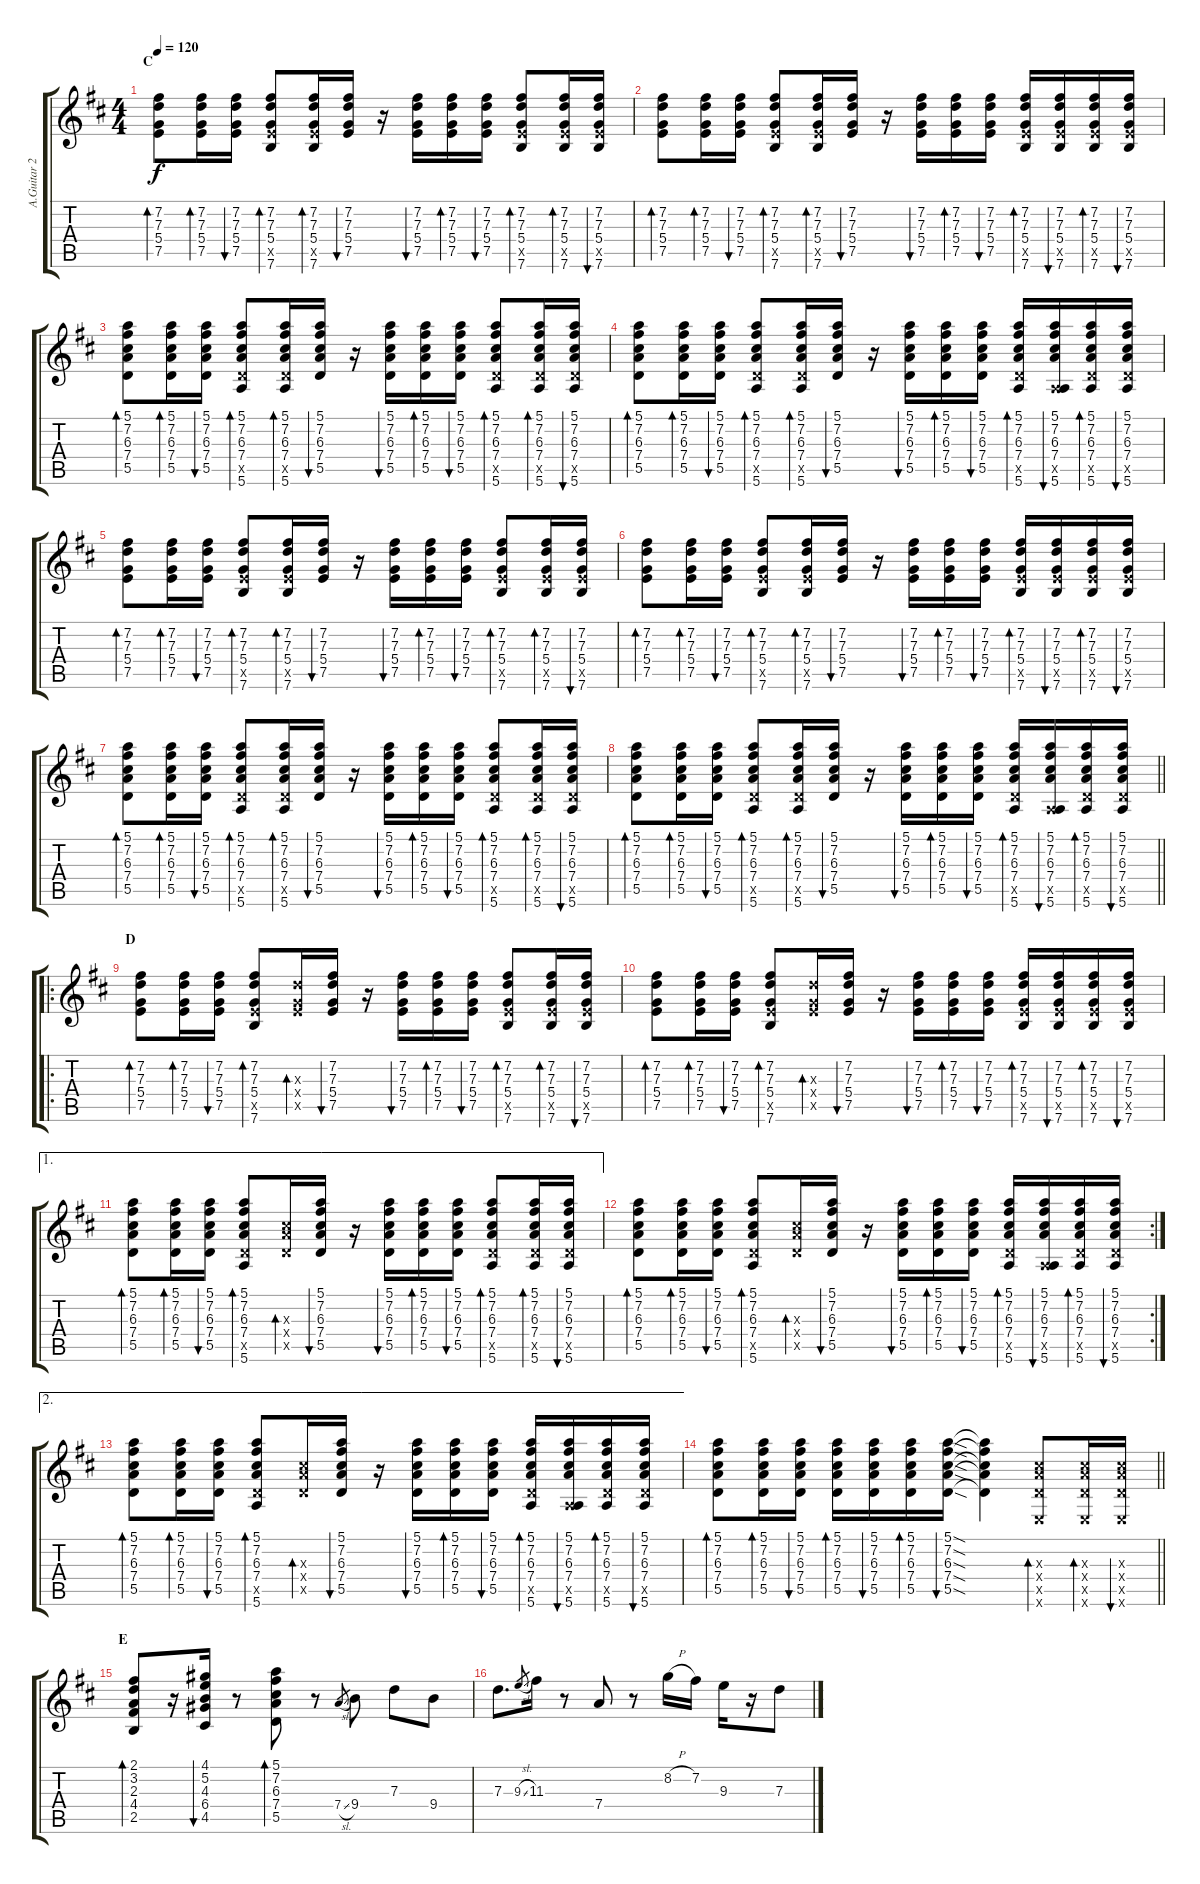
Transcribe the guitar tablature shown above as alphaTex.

\track ("A.Guitar 2" "A.Guitar 2") {instrument acousticguitarsteel}
\staff {score tabs}
\tuning (E4 B3 G3 D3 A2 E2) {hide}
\ts (4 4)
\section ("" "C")
\tempo 120
\clef g2
\ks d
(7.2 7.3 5.4 7.5).8{bd 30 dy f} (7.2 7.3 5.4 7.5).16{bd 30} (7.2 7.3 5.4 7.5).16{bu 30} (7.2 7.3 5.4 7.5{x} 7.6).8{bd 30} (7.2 7.3 5.4 7.5{x} 7.6).16{bd 30} (7.2 7.3 5.4 7.5).16{bu 30} r.16 (7.2 7.3 5.4 7.5).16{bu 30} (7.2 7.3 5.4 7.5).16{bd 30} (7.2 7.3 5.4 7.5).16{bu 30} (7.2 7.3 5.4 7.5{x} 7.6).8{bd 30} (7.2 7.3 5.4 7.5{x} 7.6).16{bd 30} (7.2 7.3 5.4 7.5{x} 7.6).16{bu 30} |
(7.2 7.3 5.4 7.5).8{bd 30} (7.2 7.3 5.4 7.5).16{bd 30} (7.2 7.3 5.4 7.5).16{bu 30} (7.2 7.3 5.4 7.5{x} 7.6).8{bd 30} (7.2 7.3 5.4 7.5{x} 7.6).16{bd 30} (7.2 7.3 5.4 7.5).16{bu 30} r.16 (7.2 7.3 5.4 7.5).16{bu 30} (7.2 7.3 5.4 7.5).16{bd 30} (7.2 7.3 5.4 7.5).16{bu 30} (7.2 7.3 5.4 7.5{x} 7.6).16{bd 30} (7.2 7.3 5.4 7.5{x} 7.6).16{bu 30} (7.2 7.3 5.4 7.5{x} 7.6).16{bd 30} (7.2 7.3 5.4 7.5{x} 7.6).16{bu 30} |
(5.1 7.2 6.3 7.4 5.5).8{bd 30} (5.1 7.2 6.3 7.4 5.5).16{bd 30} (5.1 7.2 6.3 7.4 5.5).16{bu 30} (5.1 7.2 6.3 7.4 5.5{x} 5.6).8{bd 30} (5.1 7.2 6.3 7.4 5.5{x} 5.6).16{bd 30} (5.1 7.2 6.3 7.4 5.5).16{bu 30} r.16 (5.1 7.2 6.3 7.4 5.5).16{bu 30} (5.1 7.2 6.3 7.4 5.5).16{bd 30} (5.1 7.2 6.3 7.4 5.5).16{bu 30} (5.1 7.2 6.3 7.4 5.5{x} 5.6).8{bd 30} (5.1 7.2 6.3 7.4 5.5{x} 5.6).16{bd 30} (5.1 7.2 6.3 7.4 5.5{x} 5.6).16{bu 30} |
(5.1 7.2 6.3 7.4 5.5).8{bd 30} (5.1 7.2 6.3 7.4 5.5).16{bd 30} (5.1 7.2 6.3 7.4 5.5).16{bu 30} (5.1 7.2 6.3 7.4 5.5{x} 5.6).8{bd 30} (5.1 7.2 6.3 7.4 5.5{x} 5.6).16{bd 30} (5.1 7.2 6.3 7.4 5.5).16{bu 30} r.16 (5.1 7.2 6.3 7.4 5.5).16{bu 30} (5.1 7.2 6.3 7.4 5.5).16{bd 30} (5.1 7.2 6.3 7.4 5.5).16{bu 30} (5.1 7.2 6.3 7.4 5.5{x} 5.6).16{bd 30} (5.1 7.2 6.3 7.4 0.5{x} 5.6).16{bu 30} (5.1 7.2 6.3 7.4 5.5{x} 5.6).16{bd 30} (5.1 7.2 6.3 7.4 5.5{x} 5.6).16{bu 30} |
(7.2 7.3 5.4 7.5).8{bd 30} (7.2 7.3 5.4 7.5).16{bd 30} (7.2 7.3 5.4 7.5).16{bu 30} (7.2 7.3 5.4 7.5{x} 7.6).8{bd 30} (7.2 7.3 5.4 7.5{x} 7.6).16{bd 30} (7.2 7.3 5.4 7.5).16{bu 30} r.16 (7.2 7.3 5.4 7.5).16{bu 30} (7.2 7.3 5.4 7.5).16{bd 30} (7.2 7.3 5.4 7.5).16{bu 30} (7.2 7.3 5.4 7.5{x} 7.6).8{bd 30} (7.2 7.3 5.4 7.5{x} 7.6).16{bd 30} (7.2 7.3 5.4 7.5{x} 7.6).16{bu 30} |
(7.2 7.3 5.4 7.5).8{bd 30} (7.2 7.3 5.4 7.5).16{bd 30} (7.2 7.3 5.4 7.5).16{bu 30} (7.2 7.3 5.4 7.5{x} 7.6).8{bd 30} (7.2 7.3 5.4 7.5{x} 7.6).16{bd 30} (7.2 7.3 5.4 7.5).16{bu 30} r.16 (7.2 7.3 5.4 7.5).16{bu 30} (7.2 7.3 5.4 7.5).16{bd 30} (7.2 7.3 5.4 7.5).16{bu 30} (7.2 7.3 5.4 7.5{x} 7.6).16{bd 30} (7.2 7.3 5.4 7.5{x} 7.6).16{bu 30} (7.2 7.3 5.4 7.5{x} 7.6).16{bd 30} (7.2 7.3 5.4 7.5{x} 7.6).16{bu 30} |
(5.1 7.2 6.3 7.4 5.5).8{bd 30} (5.1 7.2 6.3 7.4 5.5).16{bd 30} (5.1 7.2 6.3 7.4 5.5).16{bu 30} (5.1 7.2 6.3 7.4 5.5{x} 5.6).8{bd 30} (5.1 7.2 6.3 7.4 5.5{x} 5.6).16{bd 30} (5.1 7.2 6.3 7.4 5.5).16{bu 30} r.16 (5.1 7.2 6.3 7.4 5.5).16{bu 30} (5.1 7.2 6.3 7.4 5.5).16{bd 30} (5.1 7.2 6.3 7.4 5.5).16{bu 30} (5.1 7.2 6.3 7.4 5.5{x} 5.6).8{bd 30} (5.1 7.2 6.3 7.4 5.5{x} 5.6).16{bd 30} (5.1 7.2 6.3 7.4 5.5{x} 5.6).16{bu 30} |
\barLineRight lightlight
(5.1 7.2 6.3 7.4 5.5).8{bd 30} (5.1 7.2 6.3 7.4 5.5).16{bd 30} (5.1 7.2 6.3 7.4 5.5).16{bu 30} (5.1 7.2 6.3 7.4 5.5{x} 5.6).8{bd 30} (5.1 7.2 6.3 7.4 5.5{x} 5.6).16{bd 30} (5.1 7.2 6.3 7.4 5.5).16{bu 30} r.16 (5.1 7.2 6.3 7.4 5.5).16{bu 30} (5.1 7.2 6.3 7.4 5.5).16{bd 30} (5.1 7.2 6.3 7.4 5.5).16{bu 30} (5.1 7.2 6.3 7.4 5.5{x} 5.6).16{bd 30} (5.1 7.2 6.3 7.4 0.5{x} 5.6).16{bu 30} (5.1 7.2 6.3 7.4 5.5{x} 5.6).16{bd 30} (5.1 7.2 6.3 7.4 5.5{x} 5.6).16{bu 30} |
\ro
\section ("" "D")
(7.2 7.3 5.4 7.5).8{bd 30} (7.2 7.3 5.4 7.5).16{bd 30} (7.2 7.3 5.4 7.5).16{bu 30} (7.2 7.3 5.4 7.5{x} 7.6).8{bd 30} (7.3{x} 5.4{x} 7.5{x}).16{bd 30} (7.2 7.3 5.4 7.5).16{bu 30} r.16 (7.2 7.3 5.4 7.5).16{bu 30} (7.2 7.3 5.4 7.5).16{bd 30} (7.2 7.3 5.4 7.5).16{bu 30} (7.2 7.3 5.4 7.5{x} 7.6).8{bd 30} (7.2 7.3 5.4 7.5{x} 7.6).16{bd 30} (7.2 7.3 5.4 7.5{x} 7.6).16{bu 30} |
(7.2 7.3 5.4 7.5).8{bd 30} (7.2 7.3 5.4 7.5).16{bd 30} (7.2 7.3 5.4 7.5).16{bu 30} (7.2 7.3 5.4 7.5{x} 7.6).8{bd 30} (7.3{x} 5.4{x} 7.5{x}).16{bd 30} (7.2 7.3 5.4 7.5).16{bu 30} r.16 (7.2 7.3 5.4 7.5).16{bu 30} (7.2 7.3 5.4 7.5).16{bd 30} (7.2 7.3 5.4 7.5).16{bu 30} (7.2 7.3 5.4 7.5{x} 7.6).16{bd 30} (7.2 7.3 5.4 7.5{x} 7.6).16{bu 30} (7.2 7.3 5.4 7.5{x} 7.6).16{bd 30} (7.2 7.3 5.4 7.5{x} 7.6).16{bu 30} |
\ae 1
(5.1 7.2 6.3 7.4 5.5).8{bd 30} (5.1 7.2 6.3 7.4 5.5).16{bd 30} (5.1 7.2 6.3 7.4 5.5).16{bu 30} (5.1 7.2 6.3 7.4 5.5{x} 5.6).8{bd 30} (6.3{x} 7.4{x} 5.5{x}).16{bd 30} (5.1 7.2 6.3 7.4 5.5).16{bu 30} r.16 (5.1 7.2 6.3 7.4 5.5).16{bu 30} (5.1 7.2 6.3 7.4 5.5).16{bd 30} (5.1 7.2 6.3 7.4 5.5).16{bu 30} (5.1 7.2 6.3 7.4 5.5{x} 5.6).8{bd 30} (5.1 7.2 6.3 7.4 5.5{x} 5.6).16{bd 30} (5.1 7.2 6.3 7.4 5.5{x} 5.6).16{bu 30} |
\rc 2
(5.1 7.2 6.3 7.4 5.5).8{bd 30} (5.1 7.2 6.3 7.4 5.5).16{bd 30} (5.1 7.2 6.3 7.4 5.5).16{bu 30} (5.1 7.2 6.3 7.4 5.5{x} 5.6).8{bd 30} (6.3{x} 7.4{x} 5.5{x}).16{bd 30} (5.1 7.2 6.3 7.4 5.5).16{bu 30} r.16 (5.1 7.2 6.3 7.4 5.5).16{bu 30} (5.1 7.2 6.3 7.4 5.5).16{bd 30} (5.1 7.2 6.3 7.4 5.5).16{bu 30} (5.1 7.2 6.3 7.4 5.5{x} 5.6).16{bd 30} (5.1 7.2 6.3 7.4 0.5{x} 5.6).16{bu 30} (5.1 7.2 6.3 7.4 5.5{x} 5.6).16{bd 30} (5.1 7.2 6.3 7.4 5.5{x} 5.6).16{bu 30} |
\ae 2
(5.1 7.2 6.3 7.4 5.5).8{bd 30} (5.1 7.2 6.3 7.4 5.5).16{bd 30} (5.1 7.2 6.3 7.4 5.5).16{bu 30} (5.1 7.2 6.3 7.4 5.5{x} 5.6).8{bd 30} (6.3{x} 7.4{x} 5.5{x}).16{bd 30} (5.1 7.2 6.3 7.4 5.5).16{bu 30} r.16 (5.1 7.2 6.3 7.4 5.5).16{bu 30} (5.1 7.2 6.3 7.4 5.5).16{bd 30} (5.1 7.2 6.3 7.4 5.5).16{bu 30} (5.1 7.2 6.3 7.4 5.5{x} 5.6).16{bd 30} (5.1 7.2 6.3 7.4 0.5{x} 5.6).16{bu 30} (5.1 7.2 6.3 7.4 5.5{x} 5.6).16{bd 30} (5.1 7.2 6.3 7.4 5.5{x} 5.6).16{bu 30} |
\barLineRight lightlight
(5.1 7.2 6.3 7.4 5.5).8{bd 30} (5.1 7.2 6.3 7.4 5.5).16{bd 30} (5.1 7.2 6.3 7.4 5.5).16{bu 30} (5.1 7.2 6.3 7.4 5.5).16{bd 30} (5.1 7.2 6.3 7.4 5.5).16{bu 30} (5.1 7.2 6.3 7.4 5.5).16{bd 30} (5.1{sod} 7.2{sod} 6.3{sod} 7.4{sod} 5.5{sod}).16{bu 30} (5.1{t} 7.2{t} 6.3{t} 7.4{t} 5.5{t}).4 (6.3{x} 7.4{x} 5.5{x} 0.6{x}).8{bd 30} (6.3{x} 7.4{x} 5.5{x} 0.6{x}).16{bd 30} (6.3{x} 7.4{x} 5.5{x} 0.6{x}).16{bu 30} |
\section ("" "E")
(2.1 3.2 2.3 4.4 2.5).8{bd 30} r.16 (4.1 5.2 4.3 6.4 4.5).16{bu 30} r.8 (5.1 7.2 6.3 7.4 5.5).8{bd 30} r.8 7.4{sl}.8{gr} 9.4.8 7.3.8 9.4.8 |
7.3.8{d} 9.3{sl}.8{gr} 11.3.16 r.8 7.4.8 r.8 8.2{h}.16 7.2.16 9.3.16 r.16 7.3.8
